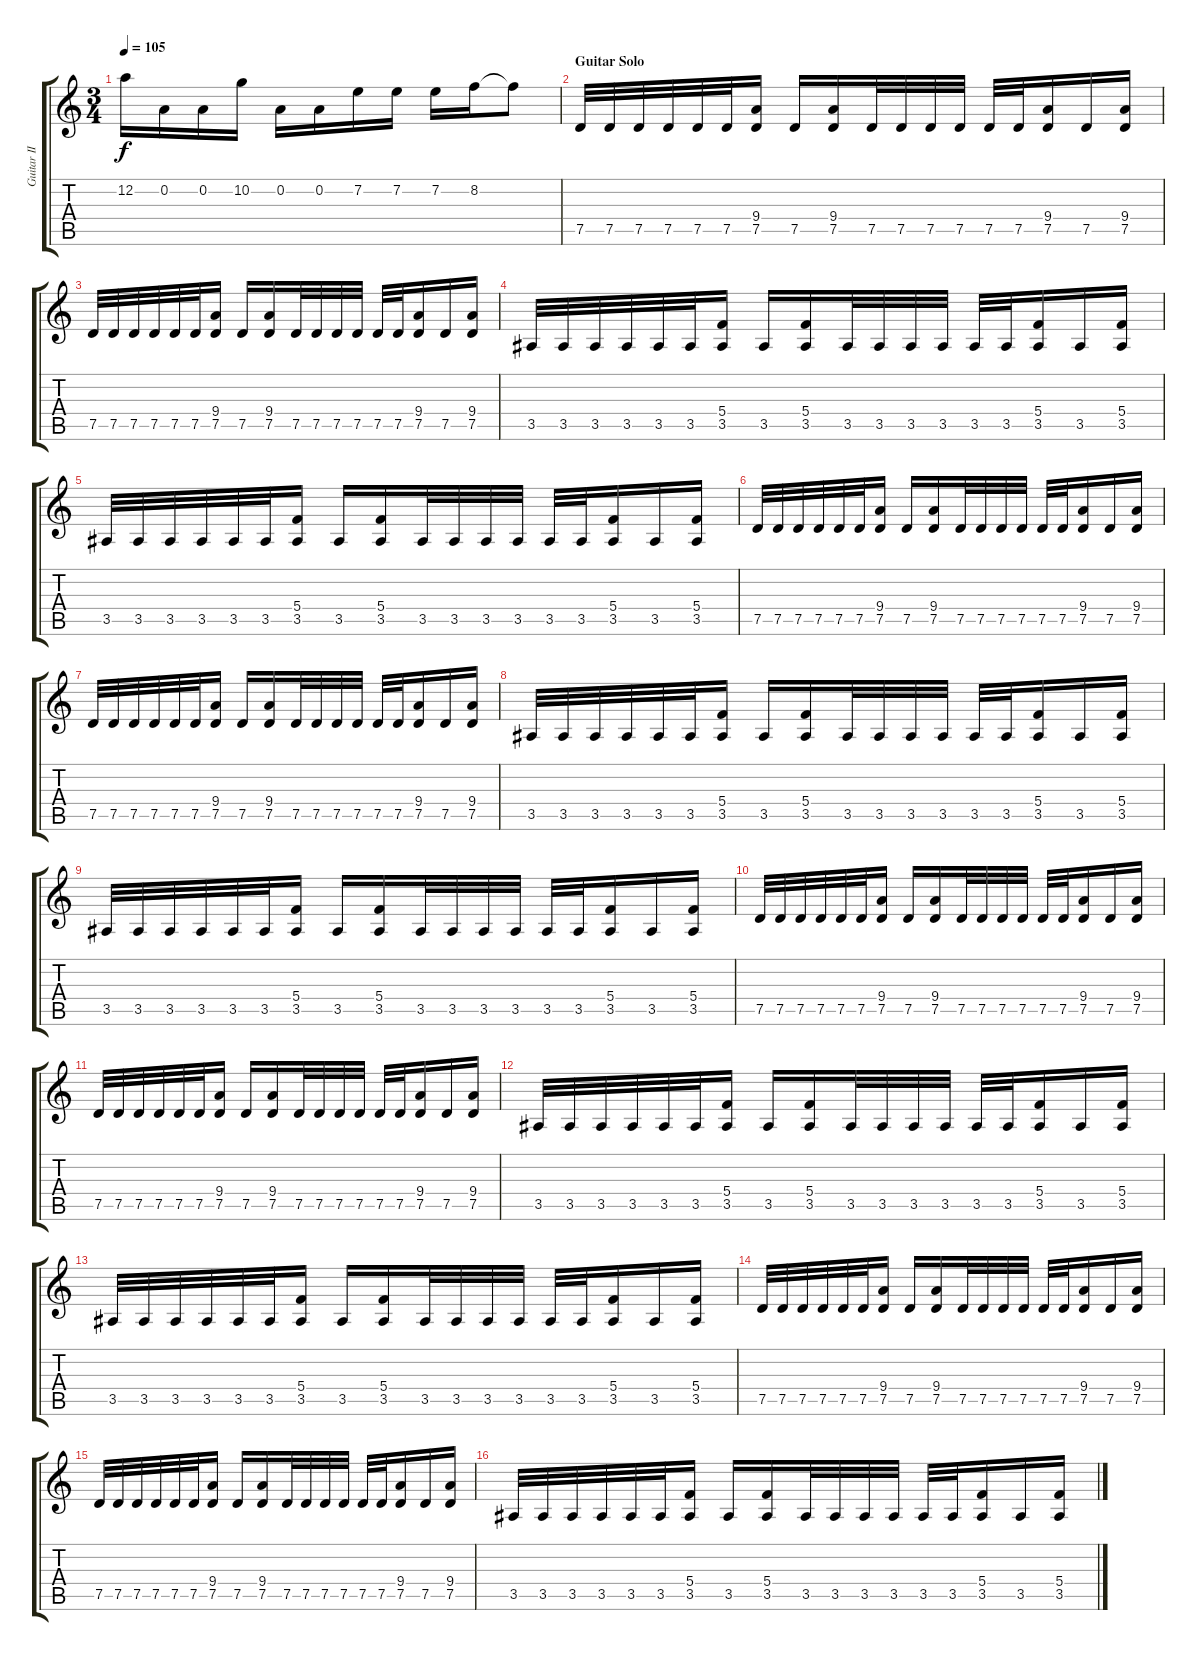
\track ("Guitar II" "Guitar II") {instrument overdrivenguitar}
\staff {score tabs}
\tuning (D4 A3 F3 C3 G2 D2) {hide}
\ts (3 4)
\tempo 105
\clef g2
\ks c
12.2.16{dy f} 0.2.16 0.2.16 10.2.16 0.2.16 0.2.16 7.2.16 7.2.16 7.2.16 8.2.16 8.2{t}.8 |
\section ("" "Guitar Solo")
7.5.32 7.5.32 7.5.32 7.5.32 7.5.32 7.5.32 (9.4 7.5).16 7.5.16 (9.4 7.5).16 7.5.32 7.5.32 7.5.32 7.5.32 7.5.32 7.5.32 (9.4 7.5).16 7.5.16 (9.4 7.5).16 |
7.5.32 7.5.32 7.5.32 7.5.32 7.5.32 7.5.32 (9.4 7.5).16 7.5.16 (9.4 7.5).16 7.5.32 7.5.32 7.5.32 7.5.32 7.5.32 7.5.32 (9.4 7.5).16 7.5.16 (9.4 7.5).16 |
3.5.32 3.5.32 3.5.32 3.5.32 3.5.32 3.5.32 (5.4 3.5).16 3.5.16 (5.4 3.5).16 3.5.32 3.5.32 3.5.32 3.5.32 3.5.32 3.5.32 (5.4 3.5).16 3.5.16 (5.4 3.5).16 |
3.5.32 3.5.32 3.5.32 3.5.32 3.5.32 3.5.32 (5.4 3.5).16 3.5.16 (5.4 3.5).16 3.5.32 3.5.32 3.5.32 3.5.32 3.5.32 3.5.32 (5.4 3.5).16 3.5.16 (5.4 3.5).16 |
7.5.32 7.5.32 7.5.32 7.5.32 7.5.32 7.5.32 (9.4 7.5).16 7.5.16 (9.4 7.5).16 7.5.32 7.5.32 7.5.32 7.5.32 7.5.32 7.5.32 (9.4 7.5).16 7.5.16 (9.4 7.5).16 |
7.5.32 7.5.32 7.5.32 7.5.32 7.5.32 7.5.32 (9.4 7.5).16 7.5.16 (9.4 7.5).16 7.5.32 7.5.32 7.5.32 7.5.32 7.5.32 7.5.32 (9.4 7.5).16 7.5.16 (9.4 7.5).16 |
3.5.32 3.5.32 3.5.32 3.5.32 3.5.32 3.5.32 (5.4 3.5).16 3.5.16 (5.4 3.5).16 3.5.32 3.5.32 3.5.32 3.5.32 3.5.32 3.5.32 (5.4 3.5).16 3.5.16 (5.4 3.5).16 |
3.5.32 3.5.32 3.5.32 3.5.32 3.5.32 3.5.32 (5.4 3.5).16 3.5.16 (5.4 3.5).16 3.5.32 3.5.32 3.5.32 3.5.32 3.5.32 3.5.32 (5.4 3.5).16 3.5.16 (5.4 3.5).16 |
7.5.32 7.5.32 7.5.32 7.5.32 7.5.32 7.5.32 (9.4 7.5).16 7.5.16 (9.4 7.5).16 7.5.32 7.5.32 7.5.32 7.5.32 7.5.32 7.5.32 (9.4 7.5).16 7.5.16 (9.4 7.5).16 |
7.5.32 7.5.32 7.5.32 7.5.32 7.5.32 7.5.32 (9.4 7.5).16 7.5.16 (9.4 7.5).16 7.5.32 7.5.32 7.5.32 7.5.32 7.5.32 7.5.32 (9.4 7.5).16 7.5.16 (9.4 7.5).16 |
3.5.32 3.5.32 3.5.32 3.5.32 3.5.32 3.5.32 (5.4 3.5).16 3.5.16 (5.4 3.5).16 3.5.32 3.5.32 3.5.32 3.5.32 3.5.32 3.5.32 (5.4 3.5).16 3.5.16 (5.4 3.5).16 |
3.5.32 3.5.32 3.5.32 3.5.32 3.5.32 3.5.32 (5.4 3.5).16 3.5.16 (5.4 3.5).16 3.5.32 3.5.32 3.5.32 3.5.32 3.5.32 3.5.32 (5.4 3.5).16 3.5.16 (5.4 3.5).16 |
7.5.32 7.5.32 7.5.32 7.5.32 7.5.32 7.5.32 (9.4 7.5).16 7.5.16 (9.4 7.5).16 7.5.32 7.5.32 7.5.32 7.5.32 7.5.32 7.5.32 (9.4 7.5).16 7.5.16 (9.4 7.5).16 |
7.5.32 7.5.32 7.5.32 7.5.32 7.5.32 7.5.32 (9.4 7.5).16 7.5.16 (9.4 7.5).16 7.5.32 7.5.32 7.5.32 7.5.32 7.5.32 7.5.32 (9.4 7.5).16 7.5.16 (9.4 7.5).16 |
3.5.32 3.5.32 3.5.32 3.5.32 3.5.32 3.5.32 (5.4 3.5).16 3.5.16 (5.4 3.5).16 3.5.32 3.5.32 3.5.32 3.5.32 3.5.32 3.5.32 (5.4 3.5).16 3.5.16 (5.4 3.5).16
